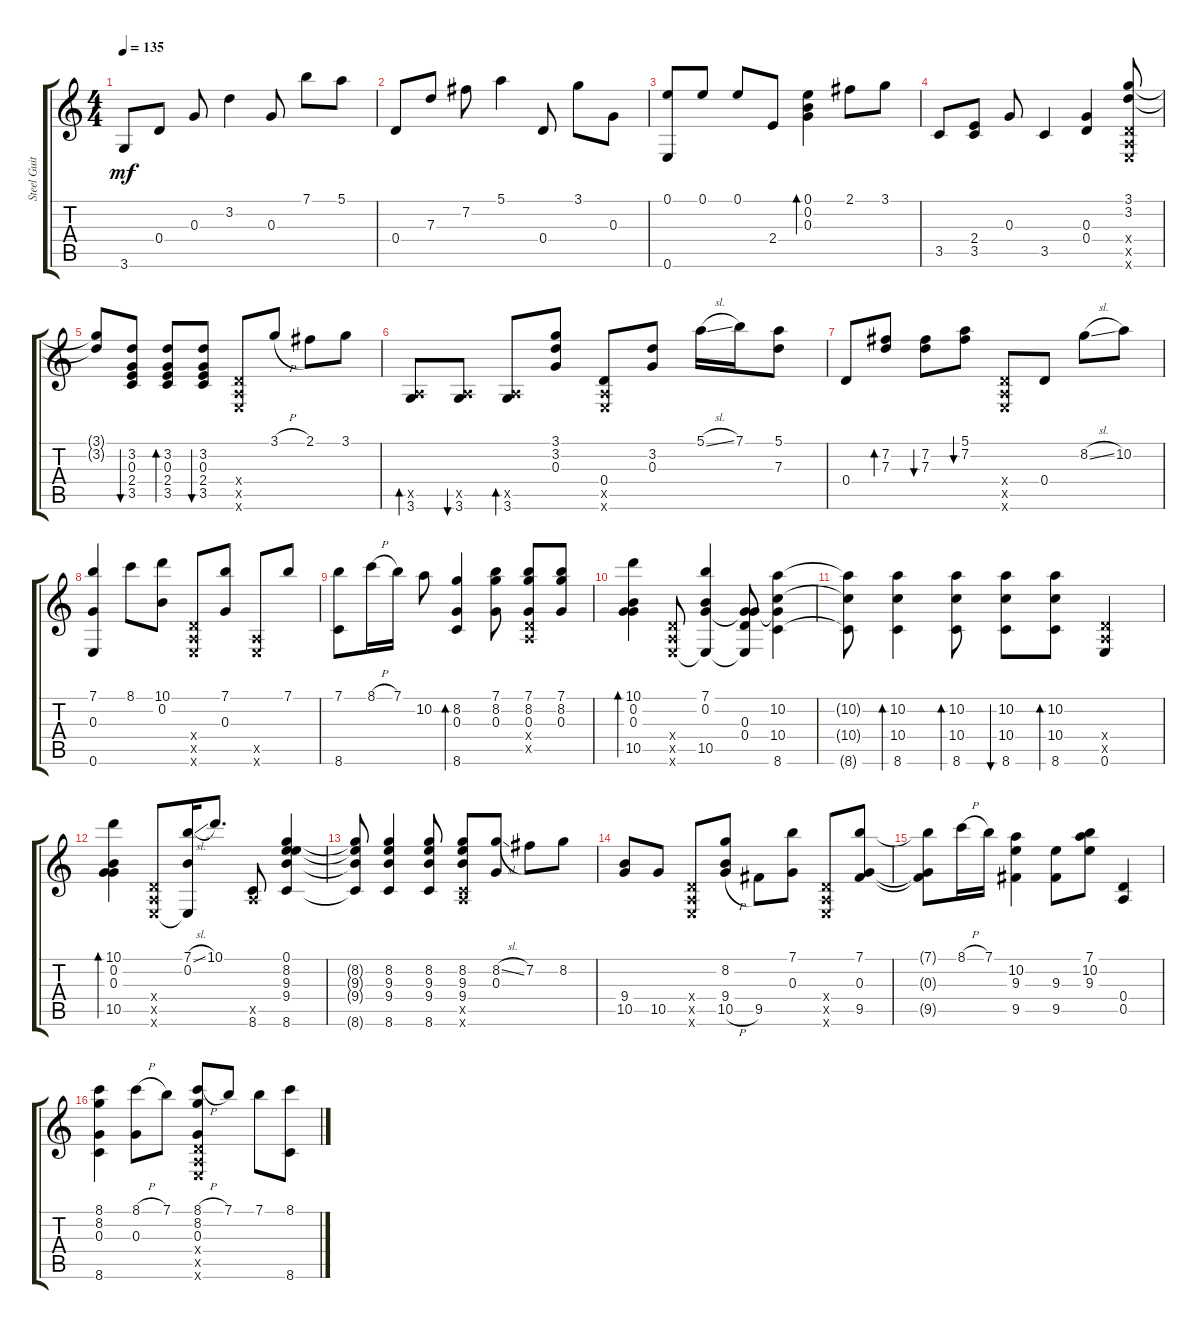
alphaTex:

\track ("Steel Guitar" "Steel Guit") {instrument acousticguitarsteel}
\staff {score tabs}
\tuning (E4 B3 G3 D3 A2 E2) {hide}
\ts (4 4)
\tempo 135
\clef g2
\ks c
3.6.8{dy mf} 0.4.8 0.3.8 3.2.4 0.3.8 7.1.8 5.1.8 |
0.4.8 7.3.8 7.2.8 5.1.4 0.4.8 3.1.8 0.3.8 |
(0.1 0.6).8 0.1.8 0.1.8 2.4.8 (0.1 0.2 0.3).4{bd 60} 2.1.8 3.1.8 |
3.5.8 (2.4 3.5).8 0.3.8 3.5.4 (0.3 0.4).4 (3.1 3.2 0.4{x} 0.5{x} 0.6{x}).8 |
(3.1{t} 3.2{t}).8 (3.2 0.3 2.4 3.5).8{bu 60} (3.2 0.3 2.4 3.5).8{bd 60} (3.2 0.3 2.4 3.5).8{bu 60} (0.4{x} 0.5{x} 0.6{x}).8 3.1{h}.8 2.1.8 3.1.8 |
(0.5{x} 3.6).8{bd 30} (0.5{x} 3.6).8{bu 30} (0.5{x} 3.6).8{bd 30} (3.1 3.2 0.3).8 (0.4 0.5{x} 0.6{x}).8 (3.2 0.3).8 5.1{sl}.16 7.1.16 (5.1 7.3).8 |
0.4.8 (7.2 7.3).8{bd 30} (7.2 7.3).8{bu 30} (5.1 7.2).8{bu 30} (0.4{x} 0.5{x} 0.6{x}).8 0.4.8 8.2{sl}.8 10.2.8 |
(7.1 0.3 0.6).4 8.1.8 (10.1 0.2).8 (0.4{x} 0.5{x} 0.6{x}).8 (7.1 0.3).8 (0.5{x} 0.6{x}).8 7.1.8 |
(7.1 8.6).8 8.1{h}.16 7.1.16 10.2.8 (8.2 0.3 8.6).4{bd 60} (7.1 8.2 0.3).8 (7.1 8.2 0.3 0.4{x} 0.5{x}).8 (7.1 8.2 0.3).8 |
(10.1 0.2 0.3 10.5).4{bd 120} (0.4{x} 0.5{x} 0.6{x}).8 (7.1 0.2 10.5 0.6{t}).4 (0.3 0.4 10.5{t} 0.6{t}).8 (10.2 10.4 10.5{t} 8.6).4 |
(10.2{t} 10.4{t} 8.6{t}).8 (10.2 10.4 8.6).4{bd 120} (10.2 10.4 8.6).8{bd 120} (10.2 10.4 8.6).8{bu 60} (10.2 10.4 8.6).8{bd 120} (0.4{x} 0.5{x} 0.6).4 |
(10.1 0.2 0.3 10.5).4{bd 120} (0.4{x} 0.5{x} 0.6{x}).8 (7.1{sl} 0.2 0.6{t}).16 10.1.8{d} (0.5{x} 8.6).8 (0.1 8.2 9.3 9.4 8.6).4 |
(8.2{t} 9.3{t} 9.4{t} 8.6{t}).8 (8.2 9.3 9.4 8.6).4 (8.2 9.3 9.4 8.6).8 (8.2 9.3 9.4 0.5{x} 8.6{x}).8 (8.2{sl} 0.3).8 7.2.8 8.2.8 |
(9.4 10.5).8 10.5.8 (0.4{x} 0.5{x} 0.6{x}).8 (8.2 9.4 10.5{h}).8 9.5.8 (7.1 0.3).8 (0.4{x} 0.5{x} 0.6{x}).8 (7.1 0.3 9.5).8 |
(7.1{t} 0.3{t} 9.5{t}).8 8.1{h}.16 7.1.16 (10.2 9.3 9.5).4 (9.3 9.5).8 (7.1 10.2 9.3).8 (0.4 0.5).4 |
(8.1 8.2 0.3 8.6).4 (8.1{h} 0.3).8 7.1.8 (8.1{h} 8.2 0.3 0.4{x} 0.5{x} 0.6{x}).8 7.1.8 7.1.8 (8.1{h} 8.6).8
